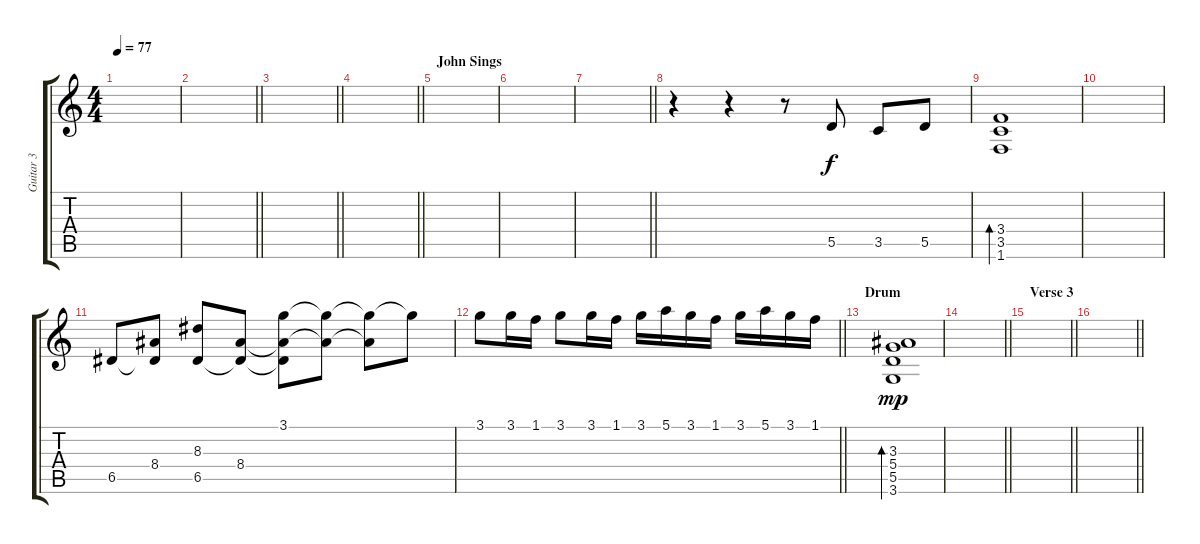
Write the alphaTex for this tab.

\track ("Guitar 3 " "Guitar 3 ") {instrument electricguitarclean}
\staff {score tabs}
\tuning (E4 B3 G3 D3 A2 E2) {hide}
\ts (4 4)
\tempo 77
\clef g2
\ks c
|
\barLineRight lightlight
|
\barLineRight lightlight
|
\barLineRight lightlight
|
\section ("" "John Sings")
|
|
\barLineRight lightlight
|
r.4 r.4 r.8 5.5.8 3.5.8 5.5.8 |
(3.4 3.5 1.6).1{bd 120} |
|
6.5.8 (8.4 6.5{t}).8 (8.3 6.5).8 (8.4 6.5{t}).8 (3.1 8.4{t} 6.5{t}).8 (3.1{t} 8.4{t}).8 (3.1{t} 8.4{t}).8 3.1{t}.8 |
\barLineRight lightlight
3.1.8 3.1.16 1.1.16 3.1.8 3.1.16 1.1.16 3.1.16 5.1.16 3.1.16 1.1.16 3.1.16 5.1.16 3.1.16 1.1.16 |
\section ("" "Drum")
(3.3 5.4 5.5 3.6).1{bd 120 dy mp} |
\barLineRight lightlight
|
\section ("" "Verse 3")
\barLineRight lightlight
|
\barLineRight lightlight
